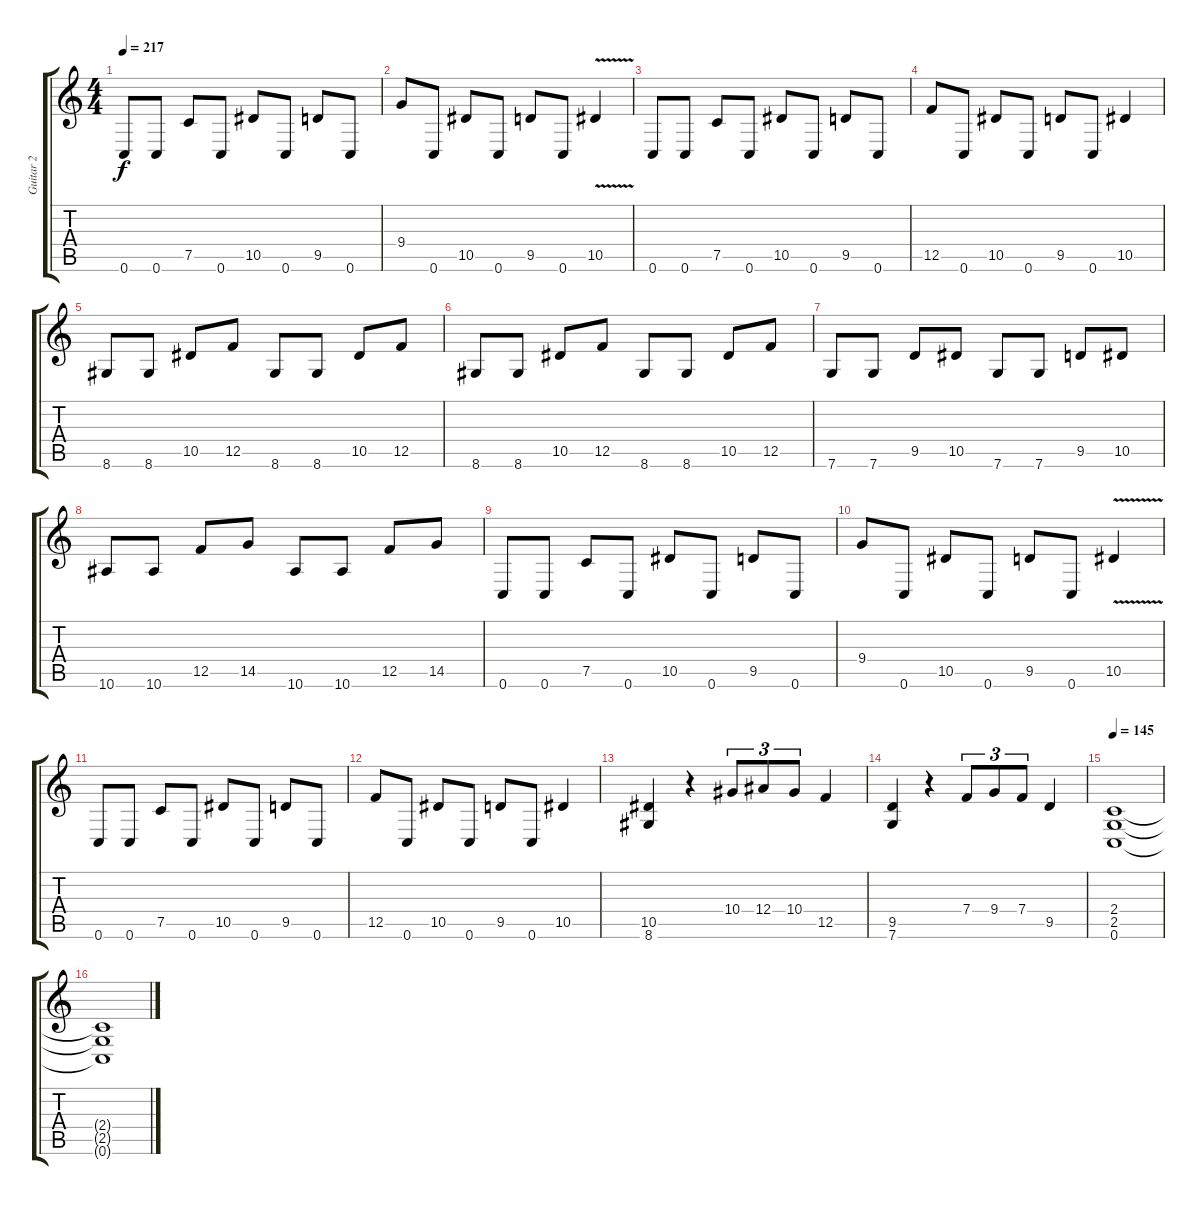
\track ("Guitar 2" "Guitar 2") {instrument overdrivenguitar}
\staff {score tabs}
\tuning (C4 G3 Eb3 Bb2 F2 C2) {hide}
\ts (4 4)
\tempo 217
\clef g2
\ks c
0.6.8{dy f} 0.6.8 7.5.8 0.6.8 10.5.8 0.6.8 9.5.8 0.6.8 |
9.4.8 0.6.8 10.5.8 0.6.8 9.5.8 0.6.8 10.5{v}.4 |
0.6.8 0.6.8 7.5.8 0.6.8 10.5.8 0.6.8 9.5.8 0.6.8 |
12.5.8 0.6.8 10.5.8 0.6.8 9.5.8 0.6.8 10.5.4 |
8.6.8 8.6.8 10.5.8 12.5.8 8.6.8 8.6.8 10.5.8 12.5.8 |
8.6.8 8.6.8 10.5.8 12.5.8 8.6.8 8.6.8 10.5.8 12.5.8 |
7.6.8 7.6.8 9.5.8 10.5.8 7.6.8 7.6.8 9.5.8 10.5.8 |
10.6.8 10.6.8 12.5.8 14.5.8 10.6.8 10.6.8 12.5.8 14.5.8 |
0.6.8 0.6.8 7.5.8 0.6.8 10.5.8 0.6.8 9.5.8 0.6.8 |
9.4.8 0.6.8 10.5.8 0.6.8 9.5.8 0.6.8 10.5{v}.4 |
0.6.8 0.6.8 7.5.8 0.6.8 10.5.8 0.6.8 9.5.8 0.6.8 |
12.5.8 0.6.8 10.5.8 0.6.8 9.5.8 0.6.8 10.5.4 |
(10.5 8.6).4 r.4 10.4.8{tu (3 2)} 12.4.8{tu (3 2)} 10.4.8{tu (3 2)} 12.5.4 |
(9.5 7.6).4 r.4 7.4.8{tu (3 2)} 9.4.8{tu (3 2)} 7.4.8{tu (3 2)} 9.5.4 |
\tempo 145
(2.4 2.5 0.6).1 |
(2.4{t} 2.5{t} 0.6{t}).1
